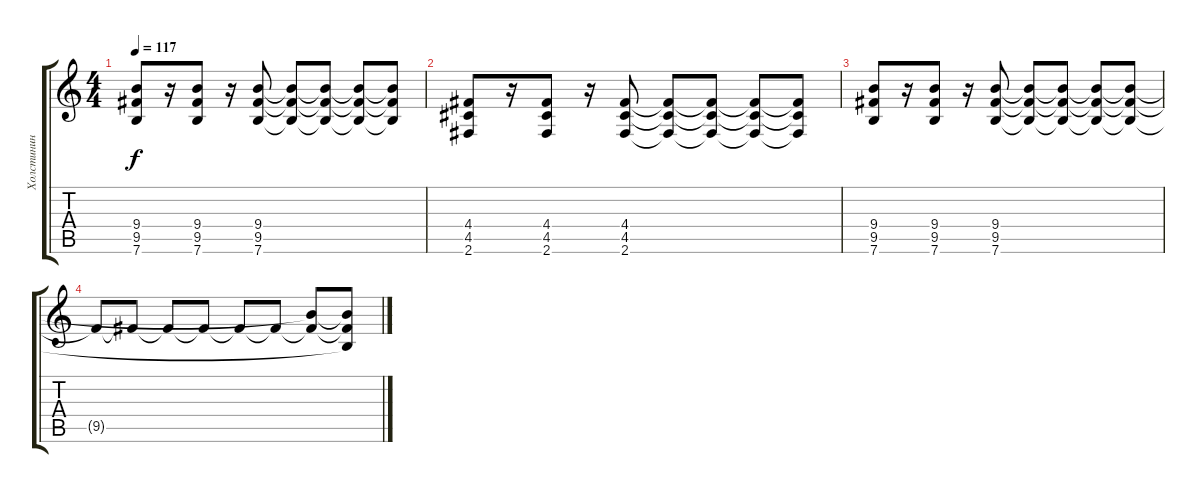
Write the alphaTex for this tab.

\track ("Холстинин (Guitar 1)" "Холстинин ") {instrument distortionguitar}
\staff {score tabs}
\tuning (E4 B3 G3 D3 A2 E2) {hide}
\ts (4 4)
\tempo 117
\clef g2
\ks c
(9.4 9.5 7.6).8{dy f} r.16 (9.4 9.5 7.6).8 r.16 (9.4 9.5 7.6).8 (9.4{t} 9.5{t} 7.6{t}).8 (9.4{t} 9.5{t} 7.6{t}).8 (9.4{t} 9.5{t} 7.6{t}).8 (9.4{t} 9.5{t} 7.6{t}).8 |
(4.4 4.5 2.6).8 r.16 (4.4 4.5 2.6).8 r.16 (4.4 4.5 2.6).8 (4.4{t} 4.5{t} 2.6{t}).8 (4.4{t} 4.5{t} 2.6{t}).8 (4.4{t} 4.5{t} 2.6{t}).8 (4.4{t} 4.5{t} 2.6{t}).8 |
(9.4 9.5 7.6).8 r.16 (9.4 9.5 7.6).8 r.16 (9.4 9.5 7.6).8 (9.4{t} 9.5{t} 7.6{t}).8 (9.4{t} 9.5{t} 7.6{t}).8 (9.4{t} 9.5{t} 7.6{t}).8 (9.4{t} 9.5{t} 7.6{t}).8 |
9.5{t}.8 9.5{t}.8 9.5{t}.8 9.5{t}.8 9.5{t}.8 9.5{t}.8 (9.4{t} 9.5{t}).8 (9.4{t} 9.5{t} 7.6{t}).8
